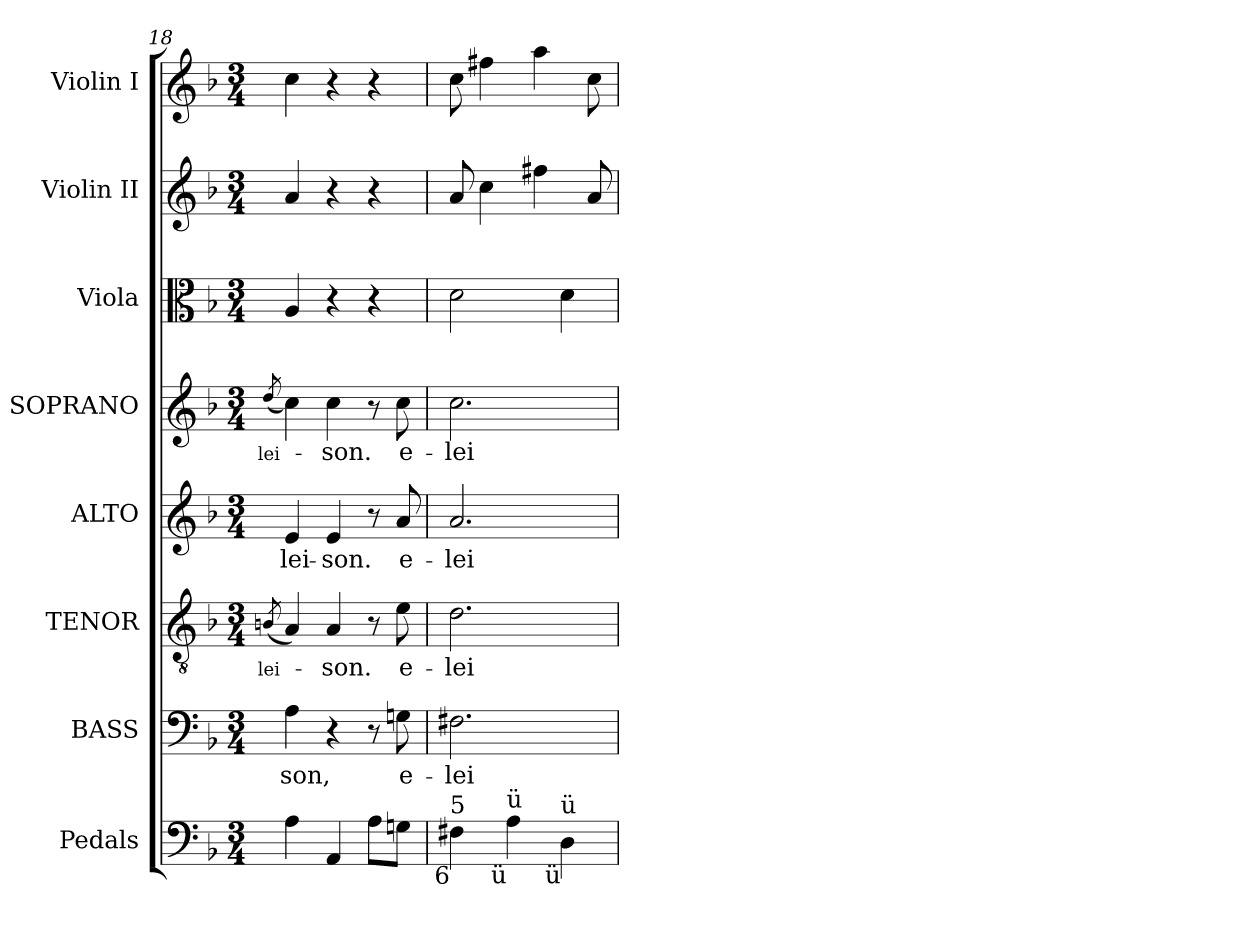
**kern	**kern	**text	**kern	**text	**kern	**text	**kern	**text	**kern	**kern	**kern
*part8	*part7	*part7	*part6	*part6	*part5	*part5	*part4	*part4	*part3	*part2	*part1
*staff8	*staff7	*staff7	*staff6	*staff6	*staff5	*staff5	*staff4	*staff4	*staff3	*staff2	*staff1
*I"Pedals	*I"BASS	*	*I"TENOR	*	*I"ALTO	*	*I"SOPRANO	*	*I"Viola	*I"Violin II	*I"Violin I
*	*I'B.	*	*I'T.	*	*I'A.	*	*I'S.	*	*I'Vla.	*I'Vln. II	*I'Vln. I
*clefF4	*clefF4	*	*clefGv2	*	*clefG2	*	*clefG2	*	*clefC3	*clefG2	*clefG2
*	*	*	*ITrd7c12	*	*	*	*	*	*	*	*
*k[b-]	*k[b-]	*	*k[b-]	*	*k[b-]	*	*k[b-]	*	*k[b-]	*k[b-]	*k[b-]
*F:	*F:	*	*F:	*	*F:	*	*F:	*	*F:	*F:	*F:
*M3/4	*M3/4	*	*M3/4	*	*M3/4	*	*M3/4	*	*M3/4	*M3/4	*M3/4
=18	=18	=18	=18	=18	=18	=18	=18	=18	=18	=18	=18
!	!	!	!	!	!	!	!	!LO:LY:b:color=#000000	!	!	!
!	!	!	!	!LO:LY:b:color=#000000	!	!	!	!	!	!	!
.	.	.	(8qBBni/	-lei-	.	.	(8qddi/	-lei-	.	.	.
!	!	!LO:LY:b:color=#000000	!	!	!	!	!	!	!	!	!
!	!	!	!	!	!	!LO:LY:b:color=#000000	!	!	!	!	!
4Ai\	4Ai\	-son,	4AAi/)	.	4ei/	-lei-	4cci\)	.	4Ai/	4ai/	4cci\
!	!	!	!	!LO:LY:b:color=#000000	!	!	!	!	!	!	!
!	!	!	!	!	!	!LO:LY:b:color=#000000	!	!	!	!	!
!	!	!	!	!	!	!	!	!LO:LY:b:color=#000000	!	!	!
4AAi/	4r	.	4AAi/	-son.	4ei/	-son.	4cci\	-son.	4r	4r	4r
8Ai\L	8r	.	8r	.	8r	.	8r	.	4r	4r	4r
!	!	!LO:LY:b:color=#000000	!	!	!	!	!	!	!	!	!
!	!	!	!	!LO:LY:b:color=#000000	!	!	!	!	!	!	!
!	!	!	!	!	!	!LO:LY:b:color=#000000	!	!	!	!	!
!	!	!	!	!	!	!	!	!LO:LY:b:color=#000000	!	!	!
8Gni\J	8Gni\	e-	8Ei\	e-	8ai/	e-	8cci\	e-	.	.	.
=19	=19	=19	=19	=19	=19	=19	=19	=19	=19	=19	=19
!	!	!LO:LY:b:color=#000000	!	!	!	!	!	!	!	!	!
!	!	!	!	!LO:LY:b:color=#000000	!	!	!	!	!	!	!
!	!	!	!	!	!	!LO:LY:b:color=#000000	!	!	!	!	!
!LO:TX:b:rj:t=6	!	!	!	!	!	!	!	!	!	!	!
!LO:TX:t=5	!	!	!	!	!	!	!	!	!	!	!
!	!	!	!	!	!	!	!	!LO:LY:b:color=#000000	!	!	!
4F#Xi\	2.F#Xi\	-lei-	2.Di\	-lei-	2.ai/	-lei-	2.cci\	-lei-	2di\	8ai/	8cci\
.	.	.	.	.	.	.	.	.	.	4cci\	4ff#Xi\
!LO:TX:b:rj:t=ü	!	!	!	!	!	!	!	!	!	!	!
!LO:TX:t=ü	!	!	!	!	!	!	!	!	!	!	!
4Ai\	.	.	.	.	.	.	.	.	.	.	.
.	.	.	.	.	.	.	.	.	.	4ff#Xi\	4aai\
!LO:TX:b:rj:t=ü	!	!	!	!	!	!	!	!	!	!	!
!LO:TX:t=ü	!	!	!	!	!	!	!	!	!	!	!
4Di\	.	.	.	.	.	.	.	.	4di\	.	.
.	.	.	.	.	.	.	.	.	.	8ai/	8cci\
=	=	=	=	=	=	=	=	=	=	=	=
*-	*-	*-	*-	*-	*-	*-	*-	*-	*-	*-	*-
